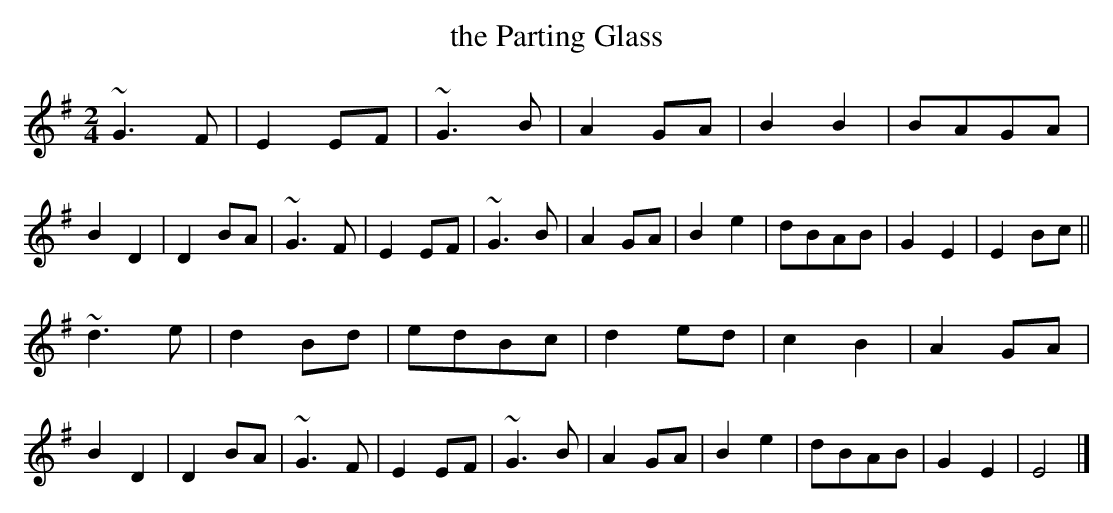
X:1
T: the Parting Glass
M:2/4
L:1/8
K:EMin
~G3F | E2EF | ~G3B | A2GA | B2B2 | BAGA | B2D2 | D2BA | \
~G3F | E2EF | ~G3B | A2GA | B2e2 | dBAB | G2E2 | E2Bc ||
~d3e | d2Bd | edBc | d2ed | c2B2 | A2GA | B2D2 | D2BA | \
~G3F | E2EF | ~G3B | A2GA | B2e2 | dBAB | G2E2 | E4 |]
